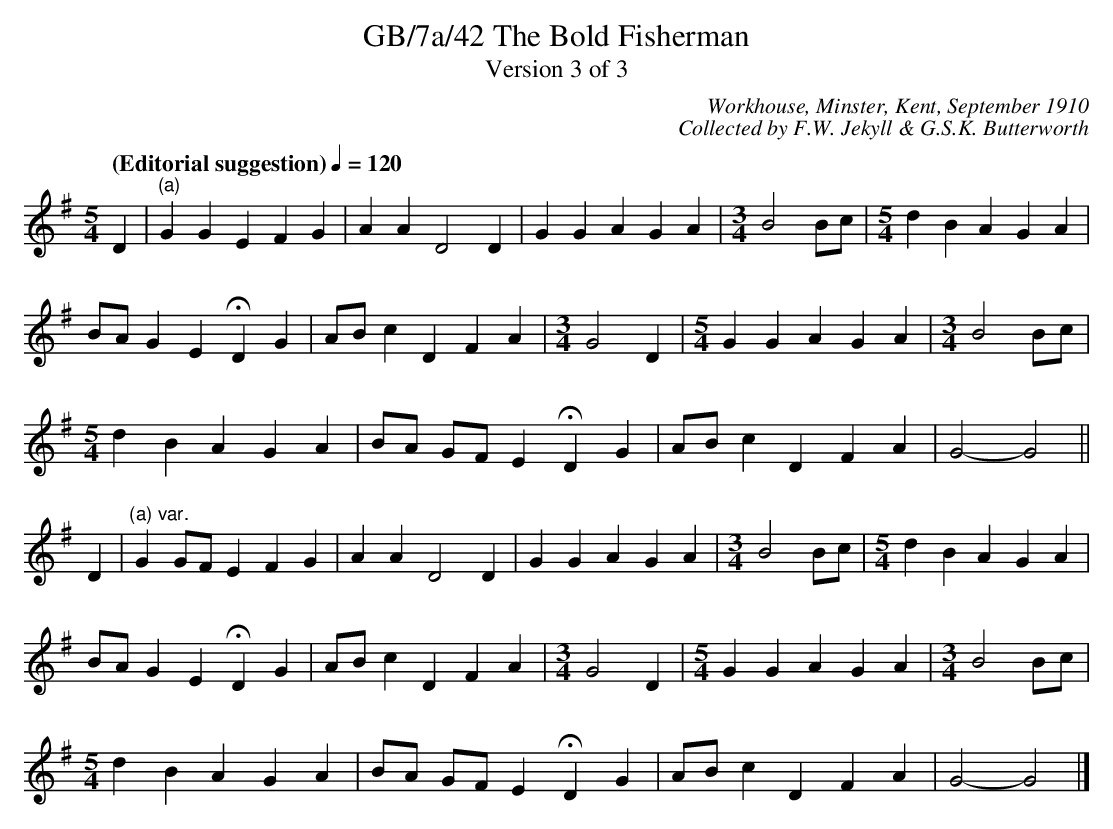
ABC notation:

X:1
T:GB/7a/42 The Bold Fisherman
T:Version 3 of 3
C:Workhouse, Minster, Kent, September 1910
C:Collected by F.W. Jekyll & G.S.K. Butterworth
L:1/4
Q:"(Editorial suggestion)" 1/4=120
M:5/4
K:G
D |"^(a)" G G E F G | A A D2 D | G G A G A |[M:3/4] B2 B/c/ |[M:5/4] d B A G A |
B/A/ G E HD G | A/B/ c D F A |[M:3/4] G2 D |[M:5/4] G G A G A |[M:3/4] B2 B/c/ |
[M:5/4] d B A G A | B/A/ G/F/ E HD G | A/B/ c D F A | G2-G2 ||
D |"^(a) var." G G/F/ E F G | A A D2 D | G G A G A |[M:3/4] B2 B/c/ |[M:5/4] d B A G A |
B/A/ G E HD G | A/B/ c D F A |[M:3/4] G2 D |[M:5/4] G G A G A |[M:3/4] B2 B/c/ |
[M:5/4] d B A G A | B/A/ G/F/ E HD G | A/B/ c D F A | G2-G2 |]
